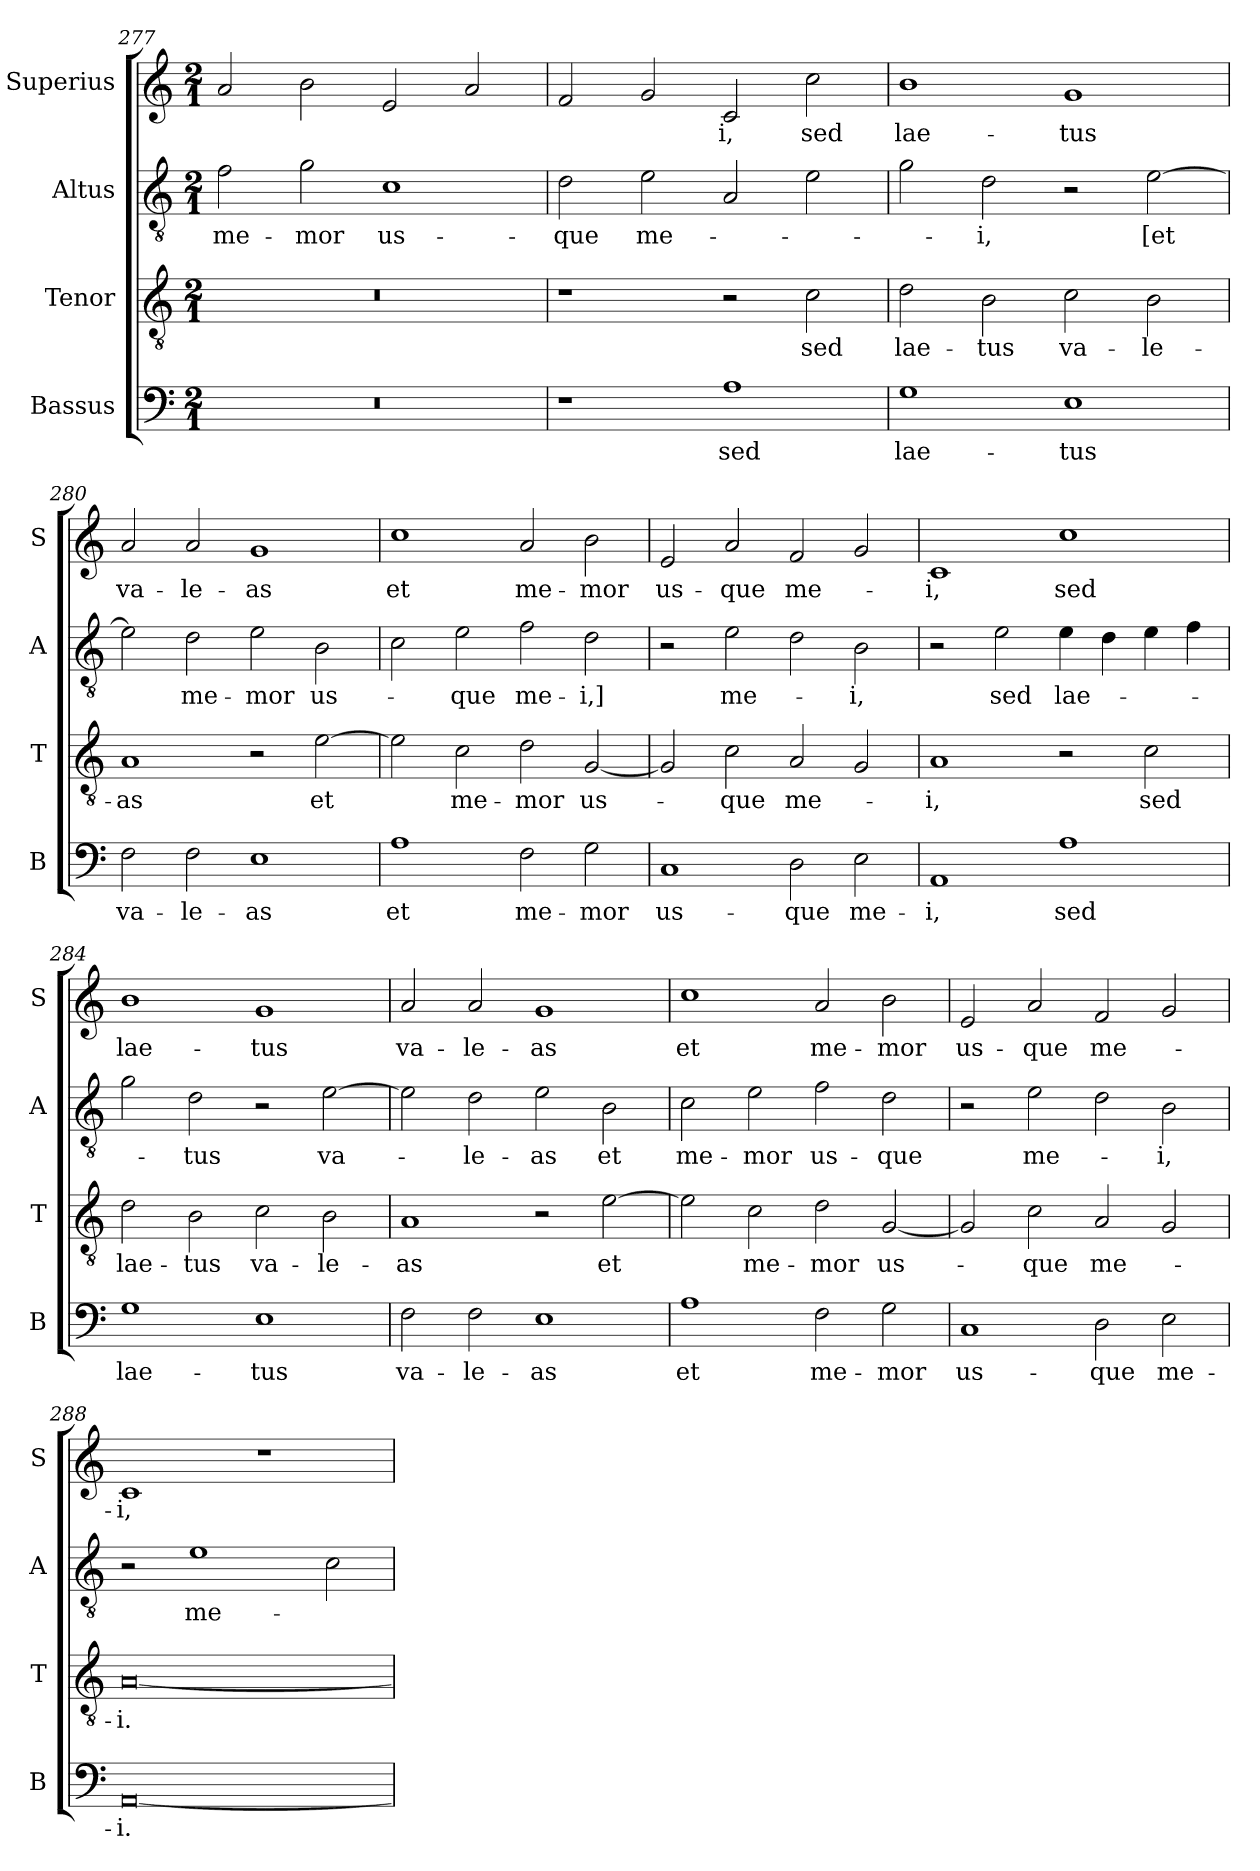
**kern	**text	**kern	**text	**kern	**text	**kern	**text
*part4	*part4	*part3	*part3	*part2	*part2	*part1	*part1
*staff4	*staff4	*staff3	*staff3	*staff2	*staff2	*staff1	*staff1
*I"Bassus	*	*I"Tenor	*	*I"Altus	*	*I"Superius	*
*I'B	*	*I'T	*	*I'A	*	*I'S	*
*clefF4	*	*clefGv2	*	*clefGv2	*	*clefG2	*
*k[]	*	*k[]	*	*k[]	*	*k[]	*
*M2/1	*	*M2/1	*	*M2/1	*	*M2/1	*
=277	=277	=277	=277	=277	=277	=277	=277
0r	.	0r	.	2f	me-	2a	.
.	.	.	.	2g	-mor	2b	.
.	.	.	.	1c	us-	2e	.
.	.	.	.	.	.	2a	.
=278	=278	=278	=278	=278	=278	=278	=278
1r	.	1r	.	2d	-que	2f	.
.	.	.	.	2e	me-	2g	.
1A	sed	2r	.	2A	.	2c	-i,
.	.	2c	sed	2e	.	2cc	sed
=279	=279	=279	=279	=279	=279	=279	=279
1G	lae-	2d	lae-	2g	.	1b	lae-
.	.	2B	-tus	2d	-i,	.	.
1E	-tus	2c	va-	2r	.	1g	-tus
.	.	2B	-le-	[2e	[et	.	.
=280	=280	=280	=280	=280	=280	=280	=280
2F	va-	1A	-as	2e]	.	2a	va-
2F	-le-	.	.	2d	me-	2a	-le-
1E	-as	2r	.	2e	-mor	1g	-as
.	.	[2e	et	2B	us-	.	.
=281	=281	=281	=281	=281	=281	=281	=281
1A	et	2e]	.	2c	.	1cc	et
.	.	2c	me-	2e	-que	.	.
2F	me-	2d	-mor	2f	me-	2a	me-
2G	-mor	[2G	us-	2d	-i,]	2b	-mor
=282	=282	=282	=282	=282	=282	=282	=282
1C	us-	2G]	.	2r	.	2e	us-
.	.	2c	-que	2e	me-	2a	-que
2D	-que	2A	me-	2d	.	2f	me-
2E	me-	2G	.	2B	-i,	2g	.
=283	=283	=283	=283	=283	=283	=283	=283
1AA	-i,	1A	-i,	2r	.	1c	-i,
.	.	.	.	2e	sed	.	.
1A	sed	2r	.	4e	lae-	1cc	sed
.	.	.	.	4d	.	.	.
.	.	2c	sed	4e	.	.	.
.	.	.	.	4f	.	.	.
=284	=284	=284	=284	=284	=284	=284	=284
1G	lae-	2d	lae-	2g	.	1b	lae-
.	.	2B	-tus	2d	-tus	.	.
1E	-tus	2c	va-	2r	.	1g	-tus
.	.	2B	-le-	[2e	va-	.	.
=285	=285	=285	=285	=285	=285	=285	=285
2F	va-	1A	-as	2e]	.	2a	va-
2F	-le-	.	.	2d	-le-	2a	-le-
1E	-as	2r	.	2e	-as	1g	-as
.	.	[2e	et	2B	et	.	.
=286	=286	=286	=286	=286	=286	=286	=286
1A	et	2e]	.	2c	me-	1cc	et
.	.	2c	me-	2e	-mor	.	.
2F	me-	2d	-mor	2f	us-	2a	me-
2G	-mor	[2G	us-	2d	-que	2b	-mor
=287	=287	=287	=287	=287	=287	=287	=287
1C	us-	2G]	.	2r	.	2e	us-
.	.	2c	-que	2e	me-	2a	-que
2D	-que	2A	me-	2d	.	2f	me-
2E	me-	2G	.	2B	-i,	2g	.
=288	=288	=288	=288	=288	=288	=288	=288
[0AA	-i.	[0A	-i.	2r	.	1c	-i,
.	.	.	.	1e	me-	.	.
.	.	.	.	.	.	1r	.
.	.	.	.	2c	.	.	.
=	=	=	=	=	=	=	=
*-	*-	*-	*-	*-	*-	*-	*-
